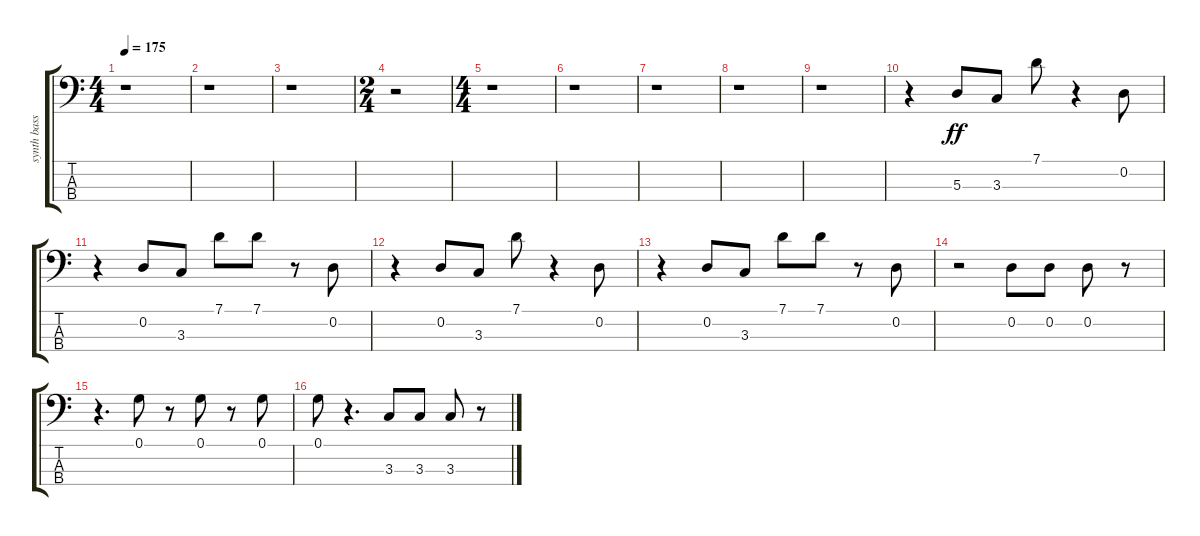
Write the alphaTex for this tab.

\track ("synth bass" "synth bass") {instrument synthbass1}
\staff {score tabs}
\tuning (G2 D2 A1 E1) {hide}
\ts (4 4)
\tempo 175
\clef f4
\ks c
r.1{dy ff instrument synthbass1} |
r.1 |
r.1 |
\ts (2 4)
r.2 |
\ts (4 4)
r.1 |
r.1 |
r.1 |
r.1 |
r.1 |
r.4 5.3.8 3.3.8 7.1.8 r.4 0.2.8 |
r.4 0.2.8 3.3.8 7.1.8 7.1.8 r.8 0.2.8 |
r.4 0.2.8 3.3.8 7.1.8 r.4 0.2.8 |
r.4 0.2.8 3.3.8 7.1.8 7.1.8 r.8 0.2.8 |
r.2 0.2.8 0.2.8 0.2.8 r.8 |
r.4{d} 0.1.8 r.8 0.1.8 r.8 0.1.8 |
0.1.8 r.4{d} 3.3.8 3.3.8 3.3.8 r.8
